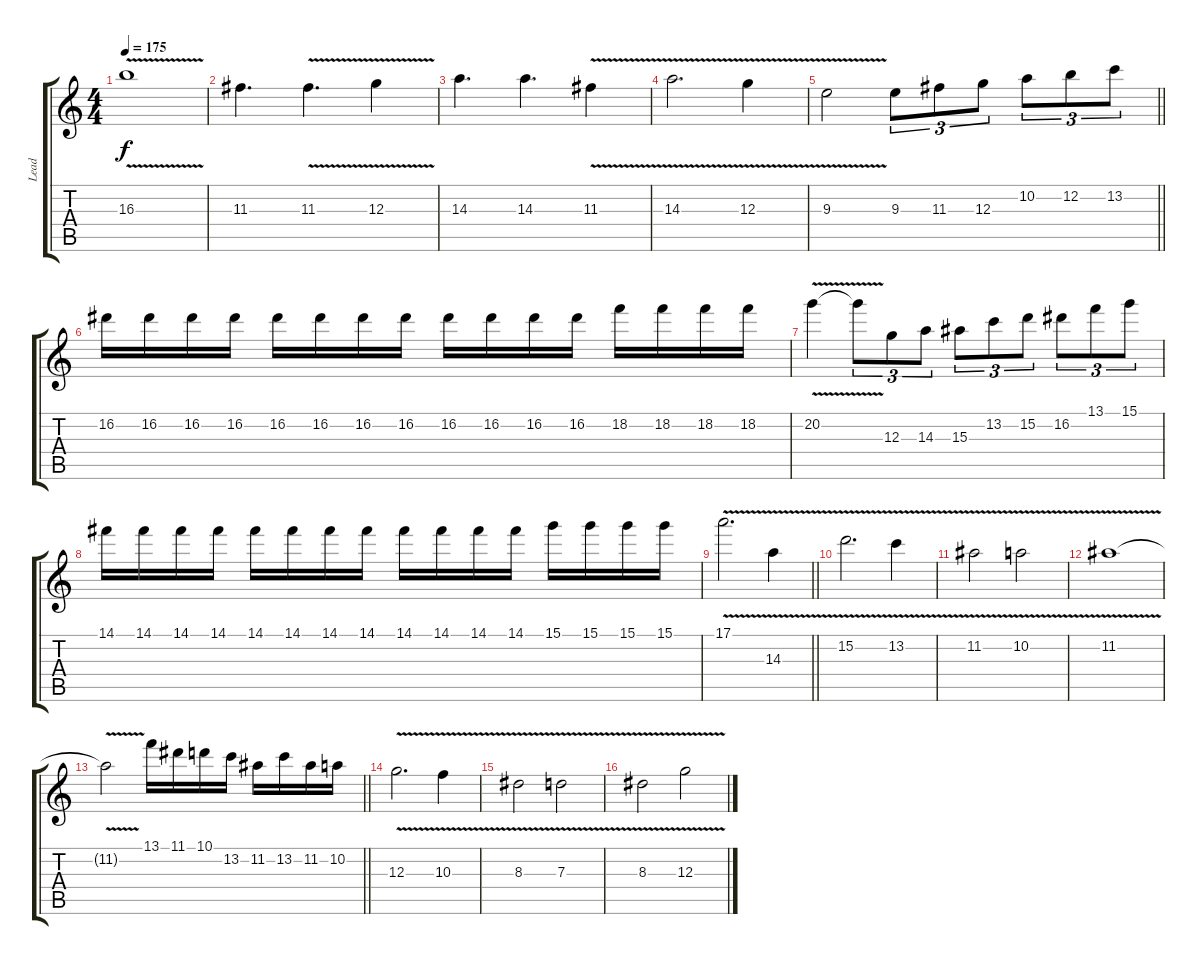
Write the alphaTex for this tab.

\track ("Lead" "Lead") {instrument distortionguitar}
\staff {score tabs}
\tuning (E4 B3 G3 D3 A2 E2) {hide}
\ts (4 4)
\tempo 175
\clef g2
\ks c
16.3{v}.1{dy f} |
11.3.4{d} 11.3{v}.4{d} 12.3{v}.4 |
14.3.4{d} 14.3.4{d} 11.3{v}.4 |
14.3{v}.2{d} 12.3{v}.4 |
\barLineRight lightlight
9.3{v}.2 9.3.8{tu (3 2)} 11.3.8{tu (3 2)} 12.3.8{tu (3 2)} 10.2.8{tu (3 2)} 12.2.8{tu (3 2)} 13.2.8{tu (3 2)} |
\section ("" "")
16.2.16 16.2.16 16.2.16 16.2.16 16.2.16 16.2.16 16.2.16 16.2.16 16.2.16 16.2.16 16.2.16 16.2.16 18.2.16 18.2.16 18.2.16 18.2.16 |
20.2{v}.4 20.2{t}.8{tu (3 2)} 12.3.8{tu (3 2)} 14.3.8{tu (3 2)} 15.3.8{tu (3 2)} 13.2.8{tu (3 2)} 15.2.8{tu (3 2)} 16.2.8{tu (3 2)} 13.1.8{tu (3 2)} 15.1.8{tu (3 2)} |
14.1.16 14.1.16 14.1.16 14.1.16 14.1.16 14.1.16 14.1.16 14.1.16 14.1.16 14.1.16 14.1.16 14.1.16 15.1.16 15.1.16 15.1.16 15.1.16 |
\barLineRight lightlight
17.1{v}.2{d} 14.3{v}.4 |
\section ("" "")
15.2{v}.2{d} 13.2{v}.4 |
11.2{v}.2 10.2{v}.2 |
11.2{v}.1 |
\barLineRight lightlight
11.2{t}.2 13.1.16 11.1.16 10.1.16 13.2.16 11.2.16 13.2.16 11.2.16 10.2.16 |
12.3{v}.2{d} 10.3{v}.4 |
8.3{v}.2 7.3{v}.2 |
8.3{v}.2 12.3{v}.2
